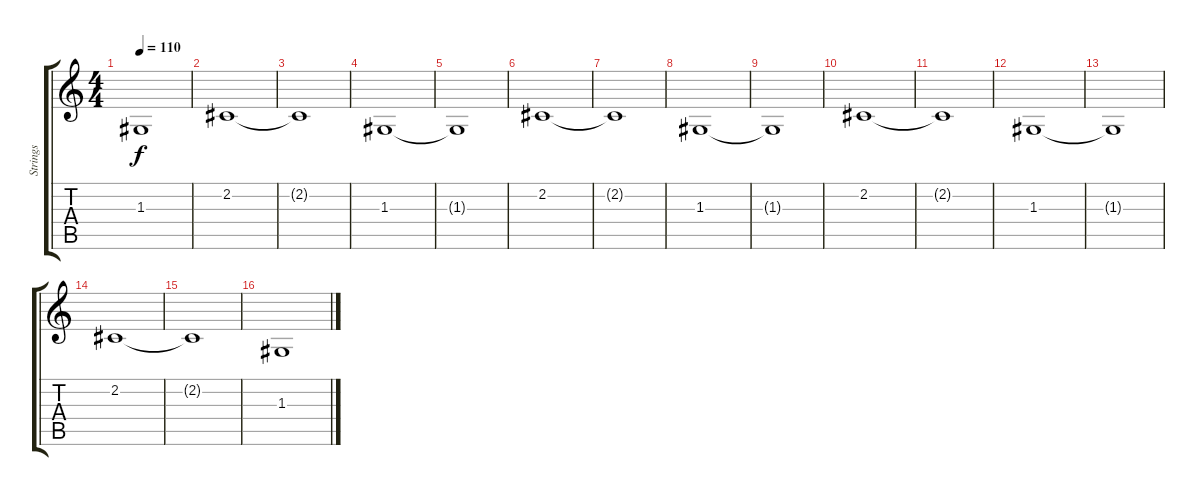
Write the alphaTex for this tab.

\track ("Strings" "Strings") {instrument stringensemble1}
\staff {score tabs}
\tuning (E4 B3 G3 D3 A2 E2) {hide}
\ts (4 4)
\tempo 110
\clef g2
\ks c
1.3{t}.1{dy f} |
2.2.1 |
2.2{t}.1 |
1.3.1 |
1.3{t}.1 |
2.2.1 |
2.2{t}.1 |
1.3.1 |
1.3{t}.1 |
2.2.1 |
2.2{t}.1 |
1.3.1 |
1.3{t}.1 |
2.2.1 |
2.2{t}.1 |
1.3.1
